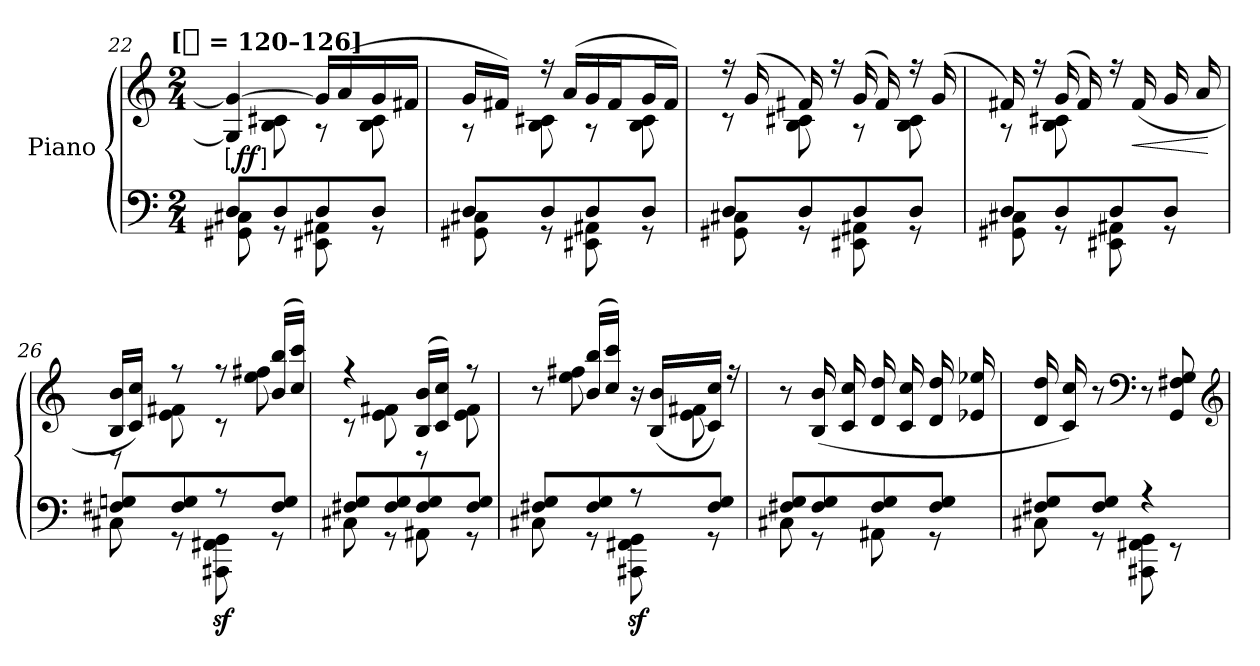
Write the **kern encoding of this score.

**kern	**kern	**dynam
*part1	*part1	*part1
*staff2	*staff1	*staff1/2
*I"Piano	*	*
*clefF4	*clefG2	*
*k[]	*k[]	*
*C:	*C:	*
!!LO:TX:omd:t=[[quarter] = 120–126]
*M2/4	*M2/4	*
*MM120	*MM123	*
=22	=22	=22
*^	*^	*
!	!	!	!	!LO:DY:ed=brack
8DL	8GG#X 8C#X	4G] 4g_	8ryy	f f
8D	8r	.	8B 8c#X	.
8D	8EE#X 8AA#X	16gLL]	8r	.
.	.	(16a	.	.
8DJ	8r	16g	8B 8c#	.
.	.	16f#XJJ	.	.
=23	=23	=23	=23	=23
8DL	8GG#X 8C#X	16gLL	8r	.
.	.	16f#XJJ)	.	.
8D	8r	16rff	8B 8c#X	.
.	.	(16aLL	.	.
8D	8EE#X 8AA#X	16g	8r	.
.	.	16f#J	.	.
8DJ	8r	16gL	8B 8c#	.
.	.	16f#JJ)	.	.
=24	=24	=24	=24	=24
8DL	8GG#X 8C#X	16rff	8rc	.
.	.	(16g	.	.
8D	8r	16f#X)	8B 8c#X	.
.	.	16rff	.	.
8D	8EE#X 8AA#X	(16g	8r	.
.	.	16f#)	.	.
8DJ	8r	16rff	8B 8c#	.
.	.	(>16g	.	.
=25	=25	=25	=25	=25
8DL	8GG#X 8C#X	16f#X)	8r	.
.	.	16rff	.	.
8D	8r	(16g	8B 8c#X	.
.	.	16f#)	.	.
8D	8EE#X 8AA#X	16rff	4ryy	.
!	!	!	!	!LO:HP:b
.	.	(>16f#	.	<
8DJ	8r	16g	.	.
.	.	16a	.	.
*v	*v	*	*	*
*	*v	*v	*
.	.	[
=26	=26	=26
*^	*^	*
8F#X 8GnL	8C#X	16B 16bLL	8r	.
.	.	16c 16ccJJ)	.	.
8F# 8G	8r	8rff	8e 8f#X	.
8r	8AAA#Xz< 8FF#Xz< 8GGz<	8rff	8rc	.
8F# 8GJ	8r	(16b 16bbLL	8ee 8ff#X	.
.	.	16cc 16cccJJ)	.	.
=27	=27	=27	=27	=27
8F#X 8GL	8C#X	4rff	8rc	.
8F# 8G	8r	.	8e 8f#X	.
8F# 8G	8AA#X	(16B 16bLL	8r	.
.	.	16c 16ccJJ)	.	.
8F# 8GJ	8r	8rff	8e 8f#	.
=28	=28	=28	=28	=28
8F#X 8GL	8C#X	8r	8ryy	.
8F# 8G	8r	(16b 16bbLL	8ee 8ff#X	.
.	.	16cc 16cccJJ)	.	.
8r	8AAA#Xz< 8FF#Xz< 8GGz<	16r	8ryy	.
.	.	(>16B 16bLL	.	.
8F# 8GJ	8r	16c 16ccJJ)	8e 8f#X	.
.	.	16r	.	.
*	*	*v	*v	*
=29	=29	=29	=29
8F#X 8GL	8C#X	8r	.
8F# 8G	8r	(16B 16b	.
.	.	16c 16cc	.
8F# 8G	8AA#X	16d 16dd	.
.	.	16c 16cc	.
8F# 8GJ	8r	16d 16dd	.
.	.	16e-X 16ee-X	.
=30	=30	=30	=30
8F#X 8GL	8C#X	16d 16dd	.
.	.	16c 16cc)	.
8F# 8GJ	8r	8r	.
*	*	*clefF4	*
4r	8AAA#X 8FF#X 8GG	8r	.
.	8r	8GG 8F#X 8G	.
*v	*v	*	*
*	*clefG2	*
=	=	=
*-	*-	*-
